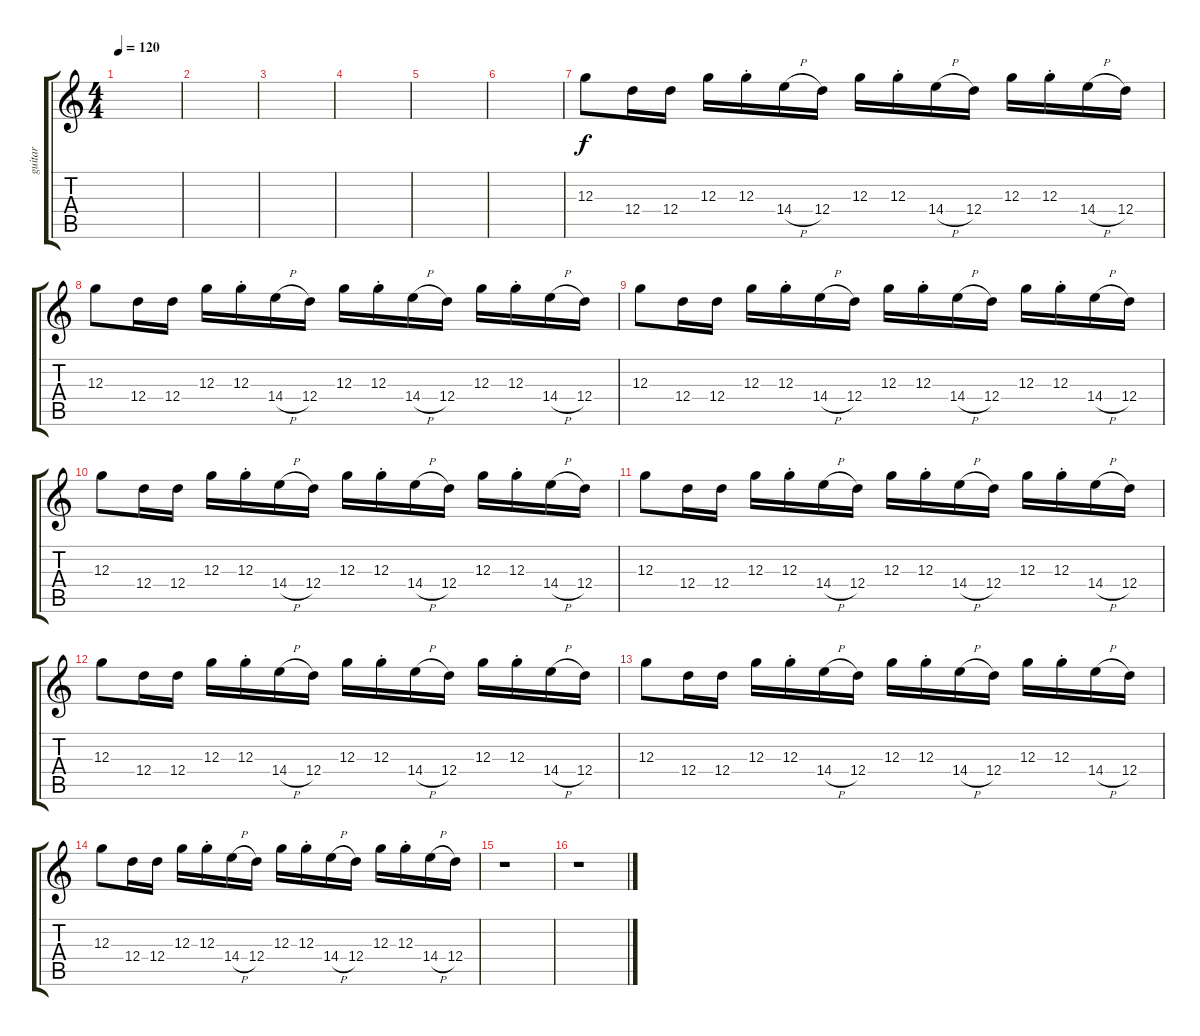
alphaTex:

\track ("guitar" "guitar") {instrument electricguitarclean}
\staff {score tabs}
\tuning (E4 B3 G3 D3 A2 E2) {hide}
\ts (4 4)
\tempo 120
\clef g2
\ks c
|
|
|
|
|
|
12.3.8 12.4.16 12.4.16 12.3.16 12.3{st}.16 14.4{h}.16 12.4.16 12.3.16 12.3{st}.16 14.4{h}.16 12.4.16 12.3.16 12.3{st}.16 14.4{h}.16 12.4.16 |
12.3.8 12.4.16 12.4.16 12.3.16 12.3{st}.16 14.4{h}.16 12.4.16 12.3.16 12.3{st}.16 14.4{h}.16 12.4.16 12.3.16 12.3{st}.16 14.4{h}.16 12.4.16 |
12.3.8 12.4.16 12.4.16 12.3.16 12.3{st}.16 14.4{h}.16 12.4.16 12.3.16 12.3{st}.16 14.4{h}.16 12.4.16 12.3.16 12.3{st}.16 14.4{h}.16 12.4.16 |
12.3.8 12.4.16 12.4.16 12.3.16 12.3{st}.16 14.4{h}.16 12.4.16 12.3.16 12.3{st}.16 14.4{h}.16 12.4.16 12.3.16 12.3{st}.16 14.4{h}.16 12.4.16 |
12.3.8 12.4.16 12.4.16 12.3.16 12.3{st}.16 14.4{h}.16 12.4.16 12.3.16 12.3{st}.16 14.4{h}.16 12.4.16 12.3.16 12.3{st}.16 14.4{h}.16 12.4.16 |
12.3.8 12.4.16 12.4.16 12.3.16 12.3{st}.16 14.4{h}.16 12.4.16 12.3.16 12.3{st}.16 14.4{h}.16 12.4.16 12.3.16 12.3{st}.16 14.4{h}.16 12.4.16 |
12.3.8 12.4.16 12.4.16 12.3.16 12.3{st}.16 14.4{h}.16 12.4.16 12.3.16 12.3{st}.16 14.4{h}.16 12.4.16 12.3.16 12.3{st}.16 14.4{h}.16 12.4.16 |
12.3.8 12.4.16 12.4.16 12.3.16 12.3{st}.16 14.4{h}.16 12.4.16 12.3.16 12.3{st}.16 14.4{h}.16 12.4.16 12.3.16 12.3{st}.16 14.4{h}.16 12.4.16 |
r.1 |
r.1
